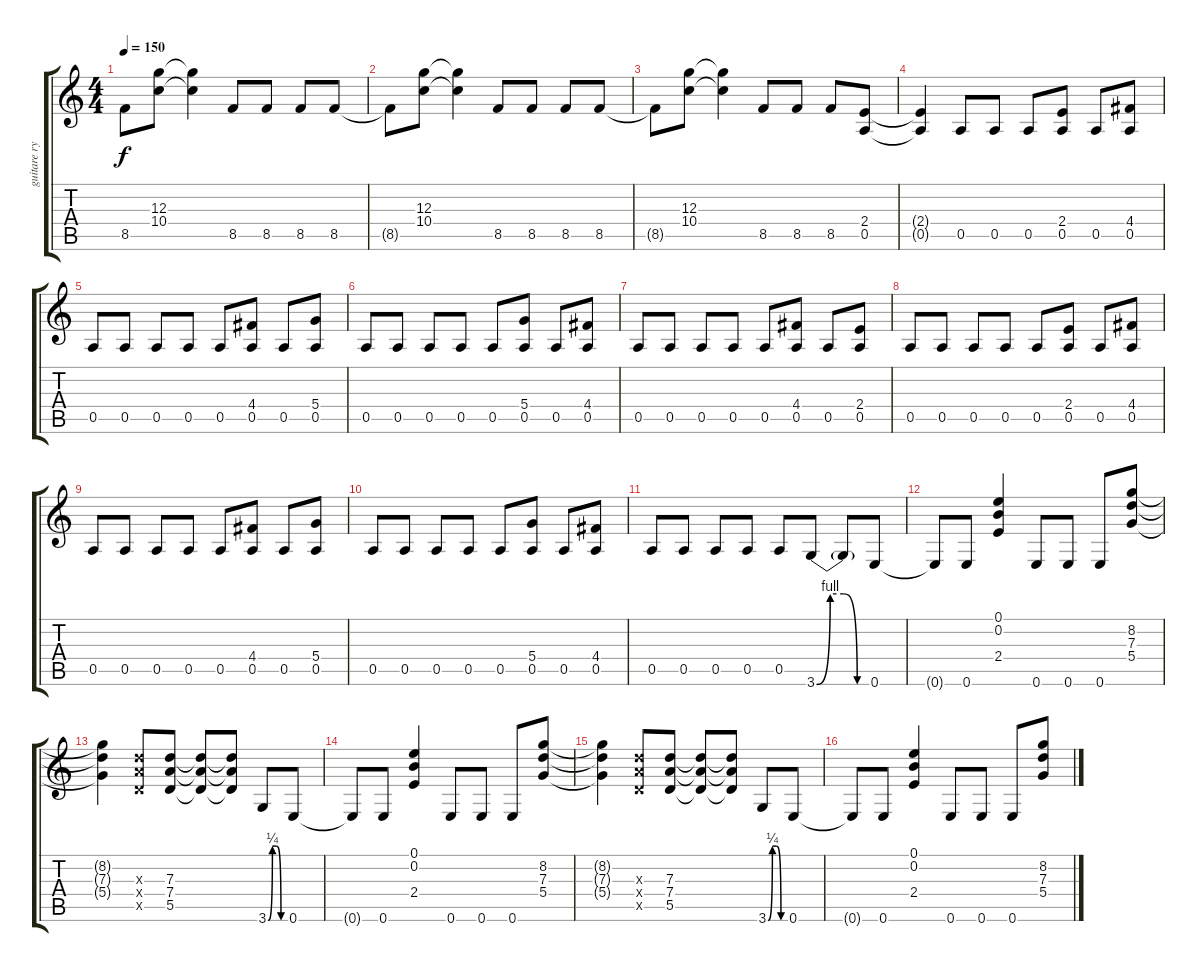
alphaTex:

\track ("guitare rythme 2" "guitare ry") {instrument overdrivenguitar}
\staff {score tabs}
\tuning (E4 B3 G3 D3 A2 E2) {hide}
\ts (4 4)
\tempo 150
\clef g2
\ks c
8.5{t}.8{dy f} (12.3 10.4).8 (12.3{t} 10.4{t}).4 8.5.8 8.5.8 8.5.8 8.5.8 |
8.5{t}.8 (12.3 10.4).8 (12.3{t} 10.4{t}).4 8.5.8 8.5.8 8.5.8 8.5.8 |
8.5{t}.8 (12.3 10.4).8 (12.3{t} 10.4{t}).4 8.5.8 8.5.8 8.5.8 (2.4 0.5).8 |
(2.4{t} 0.5{t}).4 0.5.8 0.5.8 0.5.8 (2.4 0.5).8 0.5.8 (4.4 0.5).8 |
0.5.8 0.5.8 0.5.8 0.5.8 0.5.8 (4.4 0.5).8 0.5.8 (5.4 0.5).8 |
0.5.8 0.5.8 0.5.8 0.5.8 0.5.8 (5.4 0.5).8 0.5.8 (4.4 0.5).8 |
0.5.8 0.5.8 0.5.8 0.5.8 0.5.8 (4.4 0.5).8 0.5.8 (2.4 0.5).8 |
0.5.8 0.5.8 0.5.8 0.5.8 0.5.8 (2.4 0.5).8 0.5.8 (4.4 0.5).8 |
0.5.8 0.5.8 0.5.8 0.5.8 0.5.8 (4.4 0.5).8 0.5.8 (5.4 0.5).8 |
0.5.8 0.5.8 0.5.8 0.5.8 0.5.8 (5.4 0.5).8 0.5.8 (4.4 0.5).8 |
0.5.8 0.5.8 0.5.8 0.5.8 0.5.8 3.6{be (custom 0 0 15 4 30 4 45 0 60 0)}.8 3.6{t}.8 0.6.8 |
0.6{t}.8 0.6.8 (0.1 0.2 2.4).4 0.6.8 0.6.8 0.6.8 (8.2 7.3 5.4).8 |
(8.2{t} 7.3{t} 5.4{t}).4 (7.3{x} 7.4{x} 5.5{x}).8 (7.3 7.4 5.5).8 (7.3{t} 7.4{t} 5.5{t}).8 (7.3{t} 7.4{t} 5.5{t}).8 3.6{be (custom 0 0 15 1 30 1 45 0 60 0)}.8 0.6.8 |
0.6{t}.8 0.6.8 (0.1 0.2 2.4).4 0.6.8 0.6.8 0.6.8 (8.2 7.3 5.4).8 |
(8.2{t} 7.3{t} 5.4{t}).4 (7.3{x} 7.4{x} 5.5{x}).8 (7.3 7.4 5.5).8 (7.3{t} 7.4{t} 5.5{t}).8 (7.3{t} 7.4{t} 5.5{t}).8 3.6{be (custom 0 0 15 1 30 1 45 0 60 0)}.8 0.6.8 |
0.6{t}.8 0.6.8 (0.1 0.2 2.4).4 0.6.8 0.6.8 0.6.8 (8.2 7.3 5.4).8
